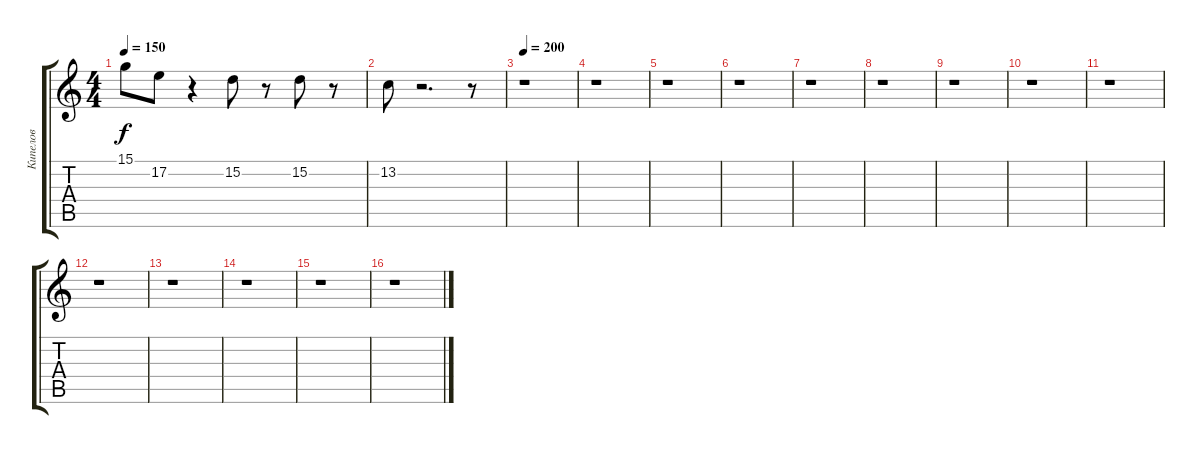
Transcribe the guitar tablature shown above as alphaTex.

\track ("Кипелов" "Кипелов") {instrument violin}
\staff {score tabs}
\tuning (E4 B3 G3 D3 A2 E2) {hide}
\ts (4 4)
\tempo 150
\clef g2
\ks c
15.1.8{dy f} 17.2.8 r.4 15.2.8 r.8 15.2.8 r.8 |
13.2.8 r.2{d} r.8 |
\tempo 200
r.1 |
r.1 |
r.1 |
r.1 |
r.1 |
r.1 |
r.1 |
r.1 |
r.1 |
r.1 |
r.1 |
r.1 |
r.1 |
r.1
